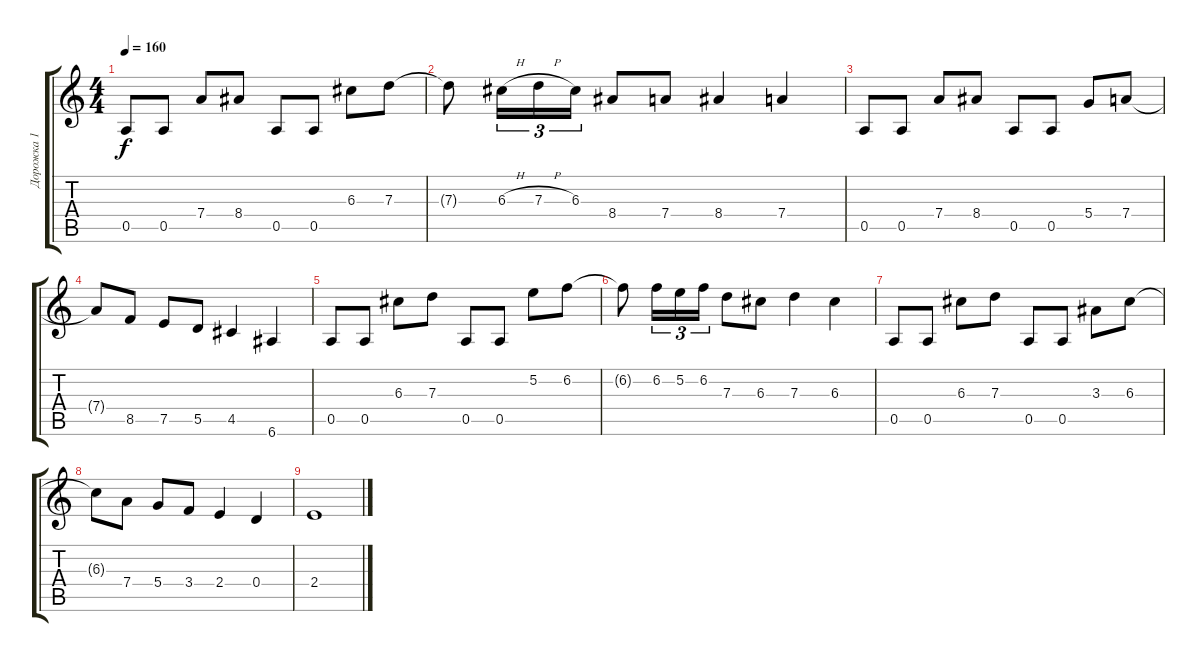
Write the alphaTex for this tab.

\track ("Дорожка 1" "Дорожка 1") {instrument distortionguitar}
\staff {score tabs}
\tuning (E4 B3 G3 D3 A2 E2) {hide}
\ts (4 4)
\tempo 160
\clef g2
\ks c
0.5.8{dy f instrument distortionguitar} 0.5.8 7.4.8 8.4.8 0.5.8 0.5.8 6.3.8 7.3.8 |
7.3{t}.8 6.3{h}.16{tu (3 2)} 7.3{h}.16{tu (3 2)} 6.3.16{tu (3 2)} 8.4.8 7.4.8 8.4.4 7.4.4 |
0.5.8 0.5.8 7.4.8 8.4.8 0.5.8 0.5.8 5.4.8 7.4.8 |
7.4{t}.8 8.5.8 7.5.8 5.5.8 4.5.4 6.6.4 |
0.5.8 0.5.8 6.3.8 7.3.8 0.5.8 0.5.8 5.2.8 6.2.8 |
6.2{t}.8 6.2.16{tu (3 2)} 5.2.16{tu (3 2)} 6.2.16{tu (3 2)} 7.3.8 6.3.8 7.3.4 6.3.4 |
0.5.8 0.5.8 6.3.8 7.3.8 0.5.8 0.5.8 3.3.8 6.3.8 |
6.3{t}.8 7.4.8 5.4.8 3.4.8 2.4.4 0.4.4 |
2.4.1
